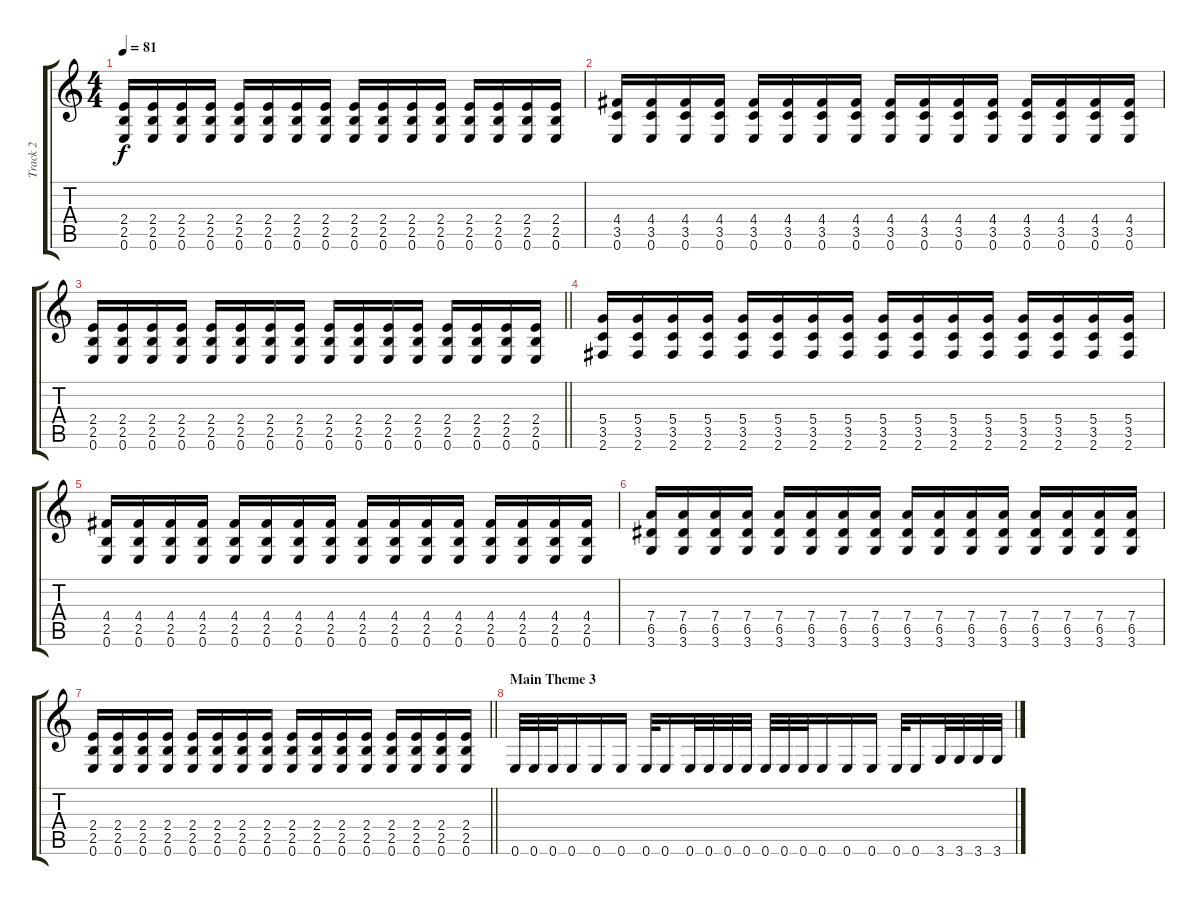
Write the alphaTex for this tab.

\track ("Track 2" "Track 2") {instrument acousticguitarsteel}
\staff {score tabs}
\tuning (E4 B3 G3 D3 A2 E2) {hide}
\ts (4 4)
\tempo 81
\clef g2
\ks c
(2.4 2.5 0.6).16{dy f} (2.4 2.5 0.6).16 (2.4 2.5 0.6).16 (2.4 2.5 0.6).16 (2.4 2.5 0.6).16 (2.4 2.5 0.6).16 (2.4 2.5 0.6).16 (2.4 2.5 0.6).16 (2.4 2.5 0.6).16 (2.4 2.5 0.6).16 (2.4 2.5 0.6).16 (2.4 2.5 0.6).16 (2.4 2.5 0.6).16 (2.4 2.5 0.6).16 (2.4 2.5 0.6).16 (2.4 2.5 0.6).16 |
(4.4 3.5 0.6).16 (4.4 3.5 0.6).16 (4.4 3.5 0.6).16 (4.4 3.5 0.6).16 (4.4 3.5 0.6).16 (4.4 3.5 0.6).16 (4.4 3.5 0.6).16 (4.4 3.5 0.6).16 (4.4 3.5 0.6).16 (4.4 3.5 0.6).16 (4.4 3.5 0.6).16 (4.4 3.5 0.6).16 (4.4 3.5 0.6).16 (4.4 3.5 0.6).16 (4.4 3.5 0.6).16 (4.4 3.5 0.6).16 |
\barLineRight lightlight
(2.4 2.5 0.6).16 (2.4 2.5 0.6).16 (2.4 2.5 0.6).16 (2.4 2.5 0.6).16 (2.4 2.5 0.6).16 (2.4 2.5 0.6).16 (2.4 2.5 0.6).16 (2.4 2.5 0.6).16 (2.4 2.5 0.6).16 (2.4 2.5 0.6).16 (2.4 2.5 0.6).16 (2.4 2.5 0.6).16 (2.4 2.5 0.6).16 (2.4 2.5 0.6).16 (2.4 2.5 0.6).16 (2.4 2.5 0.6).16 |
(5.4 3.5 2.6).16 (5.4 3.5 2.6).16 (5.4 3.5 2.6).16 (5.4 3.5 2.6).16 (5.4 3.5 2.6).16 (5.4 3.5 2.6).16 (5.4 3.5 2.6).16 (5.4 3.5 2.6).16 (5.4 3.5 2.6).16 (5.4 3.5 2.6).16 (5.4 3.5 2.6).16 (5.4 3.5 2.6).16 (5.4 3.5 2.6).16 (5.4 3.5 2.6).16 (5.4 3.5 2.6).16 (5.4 3.5 2.6).16 |
(4.4 2.5 0.6).16 (4.4 2.5 0.6).16 (4.4 2.5 0.6).16 (4.4 2.5 0.6).16 (4.4 2.5 0.6).16 (4.4 2.5 0.6).16 (4.4 2.5 0.6).16 (4.4 2.5 0.6).16 (4.4 2.5 0.6).16 (4.4 2.5 0.6).16 (4.4 2.5 0.6).16 (4.4 2.5 0.6).16 (4.4 2.5 0.6).16 (4.4 2.5 0.6).16 (4.4 2.5 0.6).16 (4.4 2.5 0.6).16 |
(7.4 6.5 3.6).16 (7.4 6.5 3.6).16 (7.4 6.5 3.6).16 (7.4 6.5 3.6).16 (7.4 6.5 3.6).16 (7.4 6.5 3.6).16 (7.4 6.5 3.6).16 (7.4 6.5 3.6).16 (7.4 6.5 3.6).16 (7.4 6.5 3.6).16 (7.4 6.5 3.6).16 (7.4 6.5 3.6).16 (7.4 6.5 3.6).16 (7.4 6.5 3.6).16 (7.4 6.5 3.6).16 (7.4 6.5 3.6).16 |
\barLineRight lightlight
(2.4 2.5 0.6).16 (2.4 2.5 0.6).16 (2.4 2.5 0.6).16 (2.4 2.5 0.6).16 (2.4 2.5 0.6).16 (2.4 2.5 0.6).16 (2.4 2.5 0.6).16 (2.4 2.5 0.6).16 (2.4 2.5 0.6).16 (2.4 2.5 0.6).16 (2.4 2.5 0.6).16 (2.4 2.5 0.6).16 (2.4 2.5 0.6).16 (2.4 2.5 0.6).16 (2.4 2.5 0.6).16 (2.4 2.5 0.6).16 |
\section ("" "Main Theme 3")
0.6.32{volume 16 instrument distortionguitar} 0.6.32 0.6.32 0.6.16 0.6.16 0.6.16 0.6.32 0.6.16 0.6.32 0.6.32 0.6.32 0.6.32 0.6.32 0.6.32 0.6.32 0.6.16 0.6.16 0.6.16 0.6.32 0.6.16 3.6.32 3.6.32 3.6.32 3.6.32
